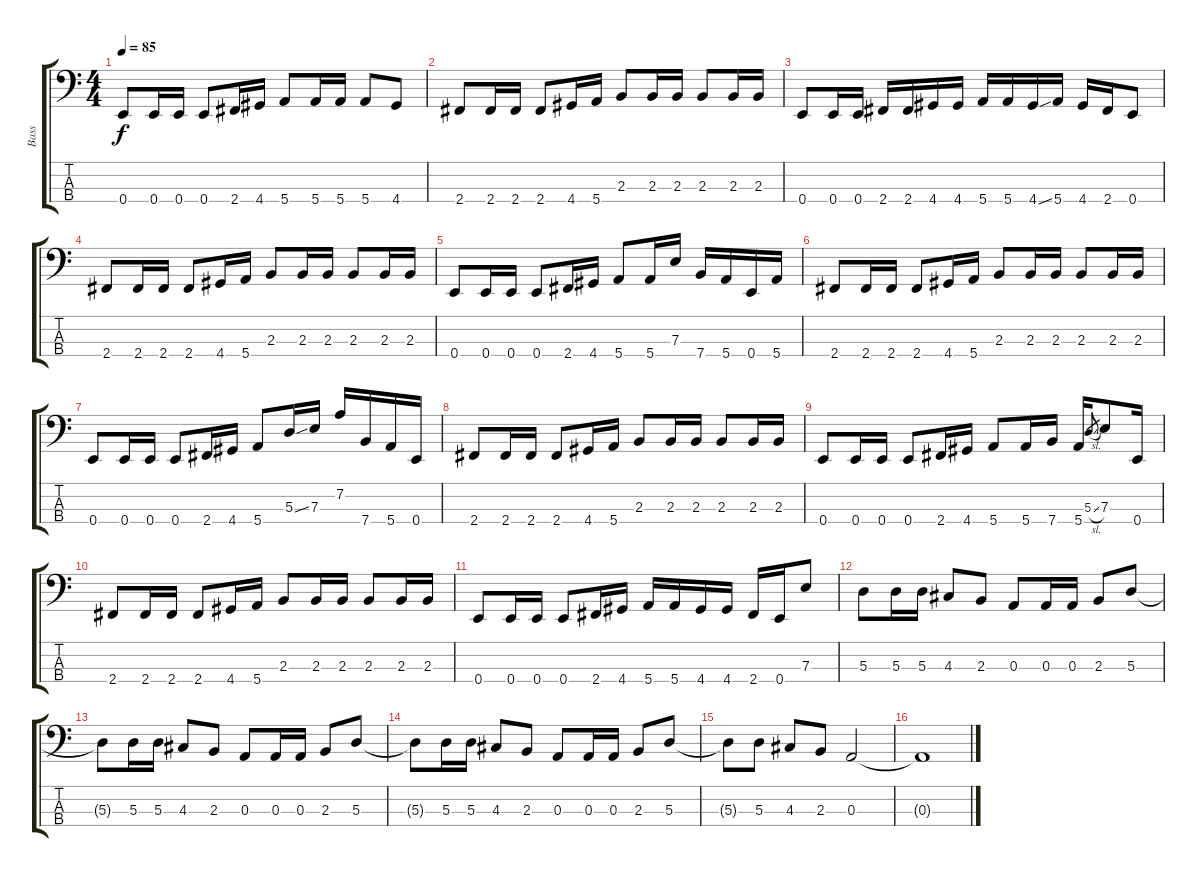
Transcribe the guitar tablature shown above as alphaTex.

\track ("Bass" "Bass") {instrument electricbasspick}
\staff {score tabs}
\tuning (G2 D2 A1 E1) {hide}
\ts (4 4)
\tempo 85
\clef f4
\ks c
0.4.8{dy f} 0.4.16 0.4.16 0.4.8 2.4.16 4.4.16 5.4.8 5.4.16 5.4.16 5.4.8 4.4.8 |
2.4.8 2.4.16 2.4.16 2.4.8 4.4.16 5.4.16 2.3.8 2.3.16 2.3.16 2.3.8 2.3.16 2.3.16 |
0.4.8 0.4.16 0.4.16 2.4.16 2.4.16 4.4.16 4.4.16 5.4.16 5.4.16 4.4{ss}.16 5.4.16 4.4.16 2.4.16 0.4.8 |
2.4.8 2.4.16 2.4.16 2.4.8 4.4.16 5.4.16 2.3.8 2.3.16 2.3.16 2.3.8 2.3.16 2.3.16 |
0.4.8 0.4.16 0.4.16 0.4.8 2.4.16 4.4.16 5.4.8 5.4.16 7.3.16 7.4.16 5.4.16 0.4.16 5.4.16 |
2.4.8 2.4.16 2.4.16 2.4.8 4.4.16 5.4.16 2.3.8 2.3.16 2.3.16 2.3.8 2.3.16 2.3.16 |
0.4.8 0.4.16 0.4.16 0.4.8 2.4.16 4.4.16 5.4.8 5.3{ss}.16 7.3.16 7.2.16 7.4.16 5.4.16 0.4.16 |
2.4.8 2.4.16 2.4.16 2.4.8 4.4.16 5.4.16 2.3.8 2.3.16 2.3.16 2.3.8 2.3.16 2.3.16 |
0.4.8 0.4.16 0.4.16 0.4.8 2.4.16 4.4.16 5.4.8 5.4.16 7.4.16 5.4.16 5.3{sl}.8{gr} 7.3.8 0.4.16 |
2.4.8 2.4.16 2.4.16 2.4.8 4.4.16 5.4.16 2.3.8 2.3.16 2.3.16 2.3.8 2.3.16 2.3.16 |
0.4.8 0.4.16 0.4.16 0.4.8 2.4.16 4.4.16 5.4.16 5.4.16 4.4.16 4.4.16 2.4.16 0.4.16 7.3.8 |
5.3.8 5.3.16 5.3.16 4.3.8 2.3.8 0.3.8 0.3.16 0.3.16 2.3.8 5.3.8 |
5.3{t}.8 5.3.16 5.3.16 4.3.8 2.3.8 0.3.8 0.3.16 0.3.16 2.3.8 5.3.8 |
5.3{t}.8 5.3.16 5.3.16 4.3.8 2.3.8 0.3.8 0.3.16 0.3.16 2.3.8 5.3.8 |
5.3{t}.8 5.3.8 4.3.8 2.3.8 0.3.2 |
0.3{t}.1
